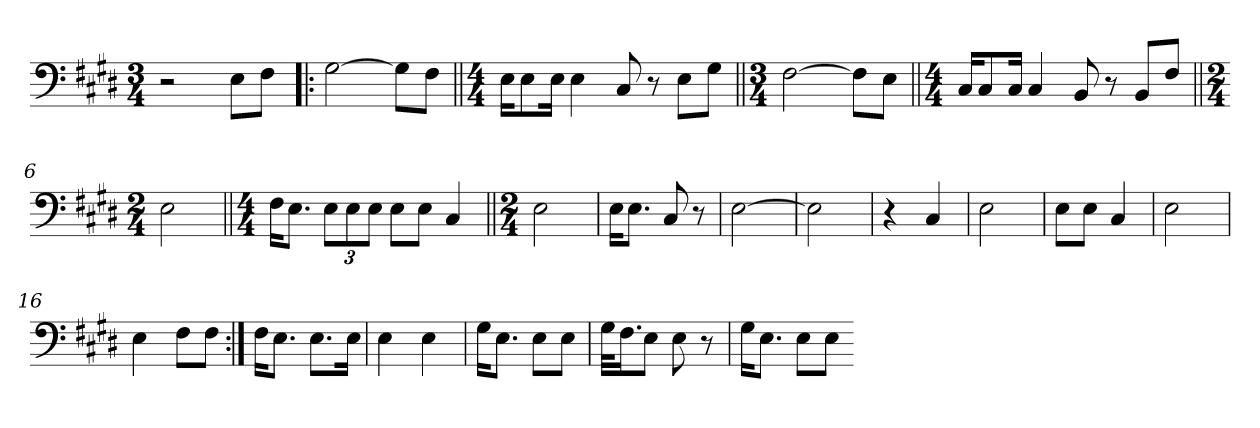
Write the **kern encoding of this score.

**kern
*part1
*staff1
*clefF4
*k[f#c#g#d#]
*M3/4
=1
2r
8E\L
8F#\J
=2!|:
[2G#\
8G#\L]
8F#\J
=3||
*M4/4
16E\KL
8E\
16E\Jk
4E\
8C#/
8r
8E\L
8G#\J
=4||
*M3/4
[2F#\
8F#\L]
8E\J
=5||
*M4/4
16C#/KL
8C#/
16C#/Jk
4C#/
8BB/
8r
8BB/L
8F#/J
=6||
*M2/4
2E\
=7||
*M4/4
16F#\KL
8.E\J
12E\L
12E\
12E\J
8E\L
8E\J
4C#/
=8||
*M2/4
2E\
=9
16E\KL
8.E\J
8C#/
8r
=10
[2E\
=11
2E\]
=12
4r
4C#/
=13
2E\
=14
8E\L
8E\J
4C#/
=15
2E\
=16
4E\
8F#\L
8F#\J
=17:|!
16F#\KL
8.E\J
8.E\L
16E\Jk
=18
4E\
4E\
=19
16G#\KL
8.E\J
8E\L
8E\J
=20
32G#\KLL
16.F#\J
8E\J
8E\
8r
=21
16G#\KL
8.E\J
8E\L
8E\J
=-
*-
